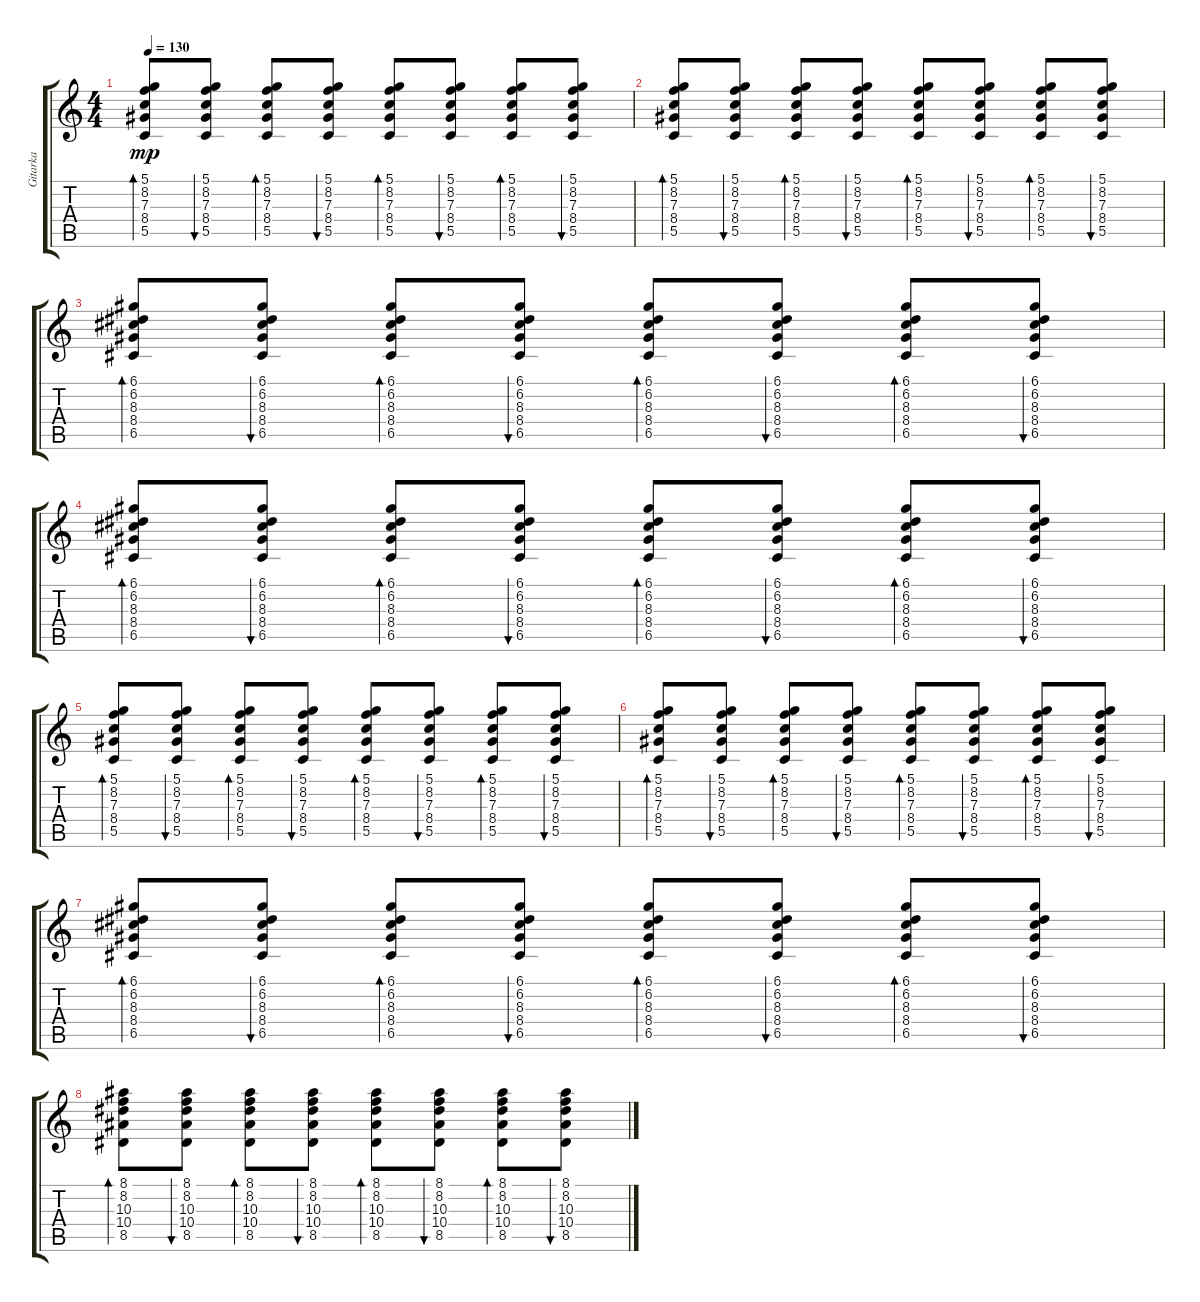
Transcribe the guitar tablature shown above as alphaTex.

\track ("Gitarka" "Gitarka") {instrument electricguitarjazz}
\staff {score tabs}
\tuning (D4 A3 F3 C3 G2 C2) {hide}
\ts (4 4)
\tempo 130
\clef g2
\ks c
(5.1 8.2 7.3 8.4 5.5).8{bd 60 dy mp} (5.1 8.2 7.3 8.4 5.5).8{bu 60} (5.1 8.2 7.3 8.4 5.5).8{bd 60} (5.1 8.2 7.3 8.4 5.5).8{bu 60} (5.1 8.2 7.3 8.4 5.5).8{bd 60} (5.1 8.2 7.3 8.4 5.5).8{bu 60} (5.1 8.2 7.3 8.4 5.5).8{bd 60} (5.1 8.2 7.3 8.4 5.5).8{bu 60} |
(5.1 8.2 7.3 8.4 5.5).8{bd 60} (5.1 8.2 7.3 8.4 5.5).8{bu 60} (5.1 8.2 7.3 8.4 5.5).8{bd 60} (5.1 8.2 7.3 8.4 5.5).8{bu 60} (5.1 8.2 7.3 8.4 5.5).8{bd 60} (5.1 8.2 7.3 8.4 5.5).8{bu 60} (5.1 8.2 7.3 8.4 5.5).8{bd 60} (5.1 8.2 7.3 8.4 5.5).8{bu 60} |
(6.1 6.2 8.3 8.4 6.5).8{bd 60} (6.1 6.2 8.3 8.4 6.5).8{bu 60} (6.1 6.2 8.3 8.4 6.5).8{bd 60} (6.1 6.2 8.3 8.4 6.5).8{bu 60} (6.1 6.2 8.3 8.4 6.5).8{bd 60} (6.1 6.2 8.3 8.4 6.5).8{bu 60} (6.1 6.2 8.3 8.4 6.5).8{bd 60} (6.1 6.2 8.3 8.4 6.5).8{bu 60} |
(6.1 6.2 8.3 8.4 6.5).8{bd 60} (6.1 6.2 8.3 8.4 6.5).8{bu 60} (6.1 6.2 8.3 8.4 6.5).8{bd 60} (6.1 6.2 8.3 8.4 6.5).8{bu 60} (6.1 6.2 8.3 8.4 6.5).8{bd 60} (6.1 6.2 8.3 8.4 6.5).8{bu 60} (6.1 6.2 8.3 8.4 6.5).8{bd 60} (6.1 6.2 8.3 8.4 6.5).8{bu 60} |
(5.1 8.2 7.3 8.4 5.5).8{bd 60} (5.1 8.2 7.3 8.4 5.5).8{bu 60} (5.1 8.2 7.3 8.4 5.5).8{bd 60} (5.1 8.2 7.3 8.4 5.5).8{bu 60} (5.1 8.2 7.3 8.4 5.5).8{bd 60} (5.1 8.2 7.3 8.4 5.5).8{bu 60} (5.1 8.2 7.3 8.4 5.5).8{bd 60} (5.1 8.2 7.3 8.4 5.5).8{bu 60} |
(5.1 8.2 7.3 8.4 5.5).8{bd 60} (5.1 8.2 7.3 8.4 5.5).8{bu 60} (5.1 8.2 7.3 8.4 5.5).8{bd 60} (5.1 8.2 7.3 8.4 5.5).8{bu 60} (5.1 8.2 7.3 8.4 5.5).8{bd 60} (5.1 8.2 7.3 8.4 5.5).8{bu 60} (5.1 8.2 7.3 8.4 5.5).8{bd 60} (5.1 8.2 7.3 8.4 5.5).8{bu 60} |
(6.1 6.2 8.3 8.4 6.5).8{bd 60 volume 5} (6.1 6.2 8.3 8.4 6.5).8{bu 60} (6.1 6.2 8.3 8.4 6.5).8{bd 60} (6.1 6.2 8.3 8.4 6.5).8{bu 60} (6.1 6.2 8.3 8.4 6.5).8{bd 60} (6.1 6.2 8.3 8.4 6.5).8{bu 60} (6.1 6.2 8.3 8.4 6.5).8{bd 60} (6.1 6.2 8.3 8.4 6.5).8{bu 60} |
(8.1 8.2 10.3 10.4 8.5).8{bd 60} (8.1 8.2 10.3 10.4 8.5).8{bu 60} (8.1 8.2 10.3 10.4 8.5).8{bd 60} (8.1 8.2 10.3 10.4 8.5).8{bu 60} (8.1 8.2 10.3 10.4 8.5).8{bd 60} (8.1 8.2 10.3 10.4 8.5).8{bu 60} (8.1 8.2 10.3 10.4 8.5).8{bd 60} (8.1 8.2 10.3 10.4 8.5).8{bu 60}
